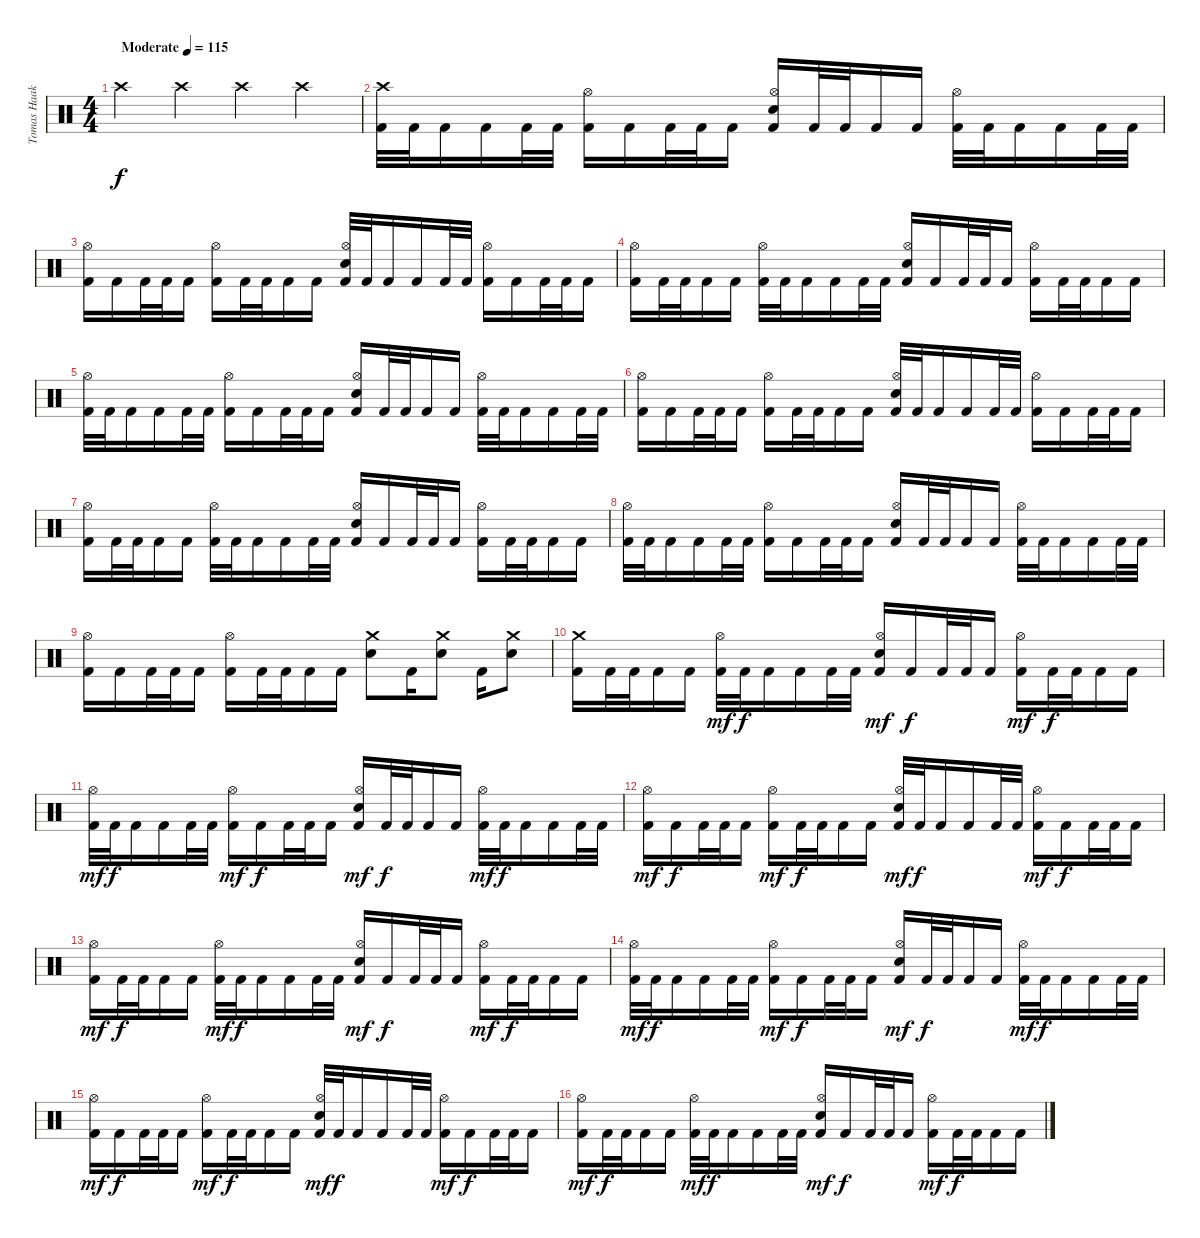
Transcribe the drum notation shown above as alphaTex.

\track ("Tomas Haake" "Tomas Haak") {instrument percussion}
\staff {score}
\articulation defaults
\ts (4 4)
\tempo (115 "Moderate")
\clef neutral
\ks c "Crash high (hit)".4{dy f} "Crash high (hit)".4 "Crash high (hit)".4 "Crash high (hit)".4
|
("Crash high (hit)" "Kick (hit) 2").32 "Kick (hit) 2".32 "Kick (hit) 2".16 "Kick (hit) 2".16 "Kick (hit) 2".32 "Kick (hit) 2".32 ("Hi-Hat (open)" "Kick (hit) 2").16 "Kick (hit) 2".16 "Kick (hit) 2".32 "Kick (hit) 2".32 "Kick (hit) 2".16 ("Hi-Hat (open)" "Snare (hit) 2" "Kick (hit) 2").16 "Kick (hit) 2".32 "Kick (hit) 2".32 "Kick (hit) 2".16 "Kick (hit) 2".16 ("Hi-Hat (open)" "Kick (hit) 2").32 "Kick (hit) 2".32 "Kick (hit) 2".16 "Kick (hit) 2".16 "Kick (hit) 2".32 "Kick (hit) 2".32 |
("Hi-Hat (open)" "Kick (hit) 2").16 "Kick (hit) 2".16 "Kick (hit) 2".32 "Kick (hit) 2".32 "Kick (hit) 2".16 ("Hi-Hat (open)" "Kick (hit) 2").16 "Kick (hit) 2".32 "Kick (hit) 2".32 "Kick (hit) 2".16 "Kick (hit) 2".16 ("Hi-Hat (open)" "Snare (hit) 2" "Kick (hit) 2").32 "Kick (hit) 2".32 "Kick (hit) 2".16 "Kick (hit) 2".16 "Kick (hit) 2".32 "Kick (hit) 2".32 ("Hi-Hat (open)" "Kick (hit) 2").16 "Kick (hit) 2".16 "Kick (hit) 2".32 "Kick (hit) 2".32 "Kick (hit) 2".16 |
("Hi-Hat (open)" "Kick (hit) 2").16 "Kick (hit) 2".32 "Kick (hit) 2".32 "Kick (hit) 2".16 "Kick (hit) 2".16 ("Hi-Hat (open)" "Kick (hit) 2").32 "Kick (hit) 2".32 "Kick (hit) 2".16 "Kick (hit) 2".16 "Kick (hit) 2".32 "Kick (hit) 2".32 ("Hi-Hat (open)" "Snare (hit) 2" "Kick (hit) 2").16 "Kick (hit) 2".16 "Kick (hit) 2".32 "Kick (hit) 2".32 "Kick (hit) 2".16 ("Hi-Hat (open)" "Kick (hit) 2").16 "Kick (hit) 2".32 "Kick (hit) 2".32 "Kick (hit) 2".16 "Kick (hit) 2".16 |
("Hi-Hat (open)" "Kick (hit) 2").32 "Kick (hit) 2".32 "Kick (hit) 2".16 "Kick (hit) 2".16 "Kick (hit) 2".32 "Kick (hit) 2".32 ("Hi-Hat (open)" "Kick (hit) 2").16 "Kick (hit) 2".16 "Kick (hit) 2".32 "Kick (hit) 2".32 "Kick (hit) 2".16 ("Hi-Hat (open)" "Snare (hit) 2" "Kick (hit) 2").16 "Kick (hit) 2".32 "Kick (hit) 2".32 "Kick (hit) 2".16 "Kick (hit) 2".16 ("Hi-Hat (open)" "Kick (hit) 2").32 "Kick (hit) 2".32 "Kick (hit) 2".16 "Kick (hit) 2".16 "Kick (hit) 2".32 "Kick (hit) 2".32 |
("Hi-Hat (open)" "Kick (hit) 2").16 "Kick (hit) 2".16 "Kick (hit) 2".32 "Kick (hit) 2".32 "Kick (hit) 2".16 ("Hi-Hat (open)" "Kick (hit) 2").16 "Kick (hit) 2".32 "Kick (hit) 2".32 "Kick (hit) 2".16 "Kick (hit) 2".16 ("Hi-Hat (open)" "Snare (hit) 2" "Kick (hit) 2").32 "Kick (hit) 2".32 "Kick (hit) 2".16 "Kick (hit) 2".16 "Kick (hit) 2".32 "Kick (hit) 2".32 ("Hi-Hat (open)" "Kick (hit) 2").16 "Kick (hit) 2".16 "Kick (hit) 2".32 "Kick (hit) 2".32 "Kick (hit) 2".16 |
("Hi-Hat (open)" "Kick (hit) 2").16 "Kick (hit) 2".32 "Kick (hit) 2".32 "Kick (hit) 2".16 "Kick (hit) 2".16 ("Hi-Hat (open)" "Kick (hit) 2").32 "Kick (hit) 2".32 "Kick (hit) 2".16 "Kick (hit) 2".16 "Kick (hit) 2".32 "Kick (hit) 2".32 ("Hi-Hat (open)" "Snare (hit) 2" "Kick (hit) 2").16 "Kick (hit) 2".16 "Kick (hit) 2".32 "Kick (hit) 2".32 "Kick (hit) 2".16 ("Hi-Hat (open)" "Kick (hit) 2").16 "Kick (hit) 2".32 "Kick (hit) 2".32 "Kick (hit) 2".16 "Kick (hit) 2".16 |
("Hi-Hat (open)" "Kick (hit) 2").32 "Kick (hit) 2".32 "Kick (hit) 2".16 "Kick (hit) 2".16 "Kick (hit) 2".32 "Kick (hit) 2".32 ("Hi-Hat (open)" "Kick (hit) 2").16 "Kick (hit) 2".16 "Kick (hit) 2".32 "Kick (hit) 2".32 "Kick (hit) 2".16 ("Hi-Hat (open)" "Snare (hit) 2" "Kick (hit) 2").16 "Kick (hit) 2".32 "Kick (hit) 2".32 "Kick (hit) 2".16 "Kick (hit) 2".16 ("Hi-Hat (open)" "Kick (hit) 2").32 "Kick (hit) 2".32 "Kick (hit) 2".16 "Kick (hit) 2".16 "Kick (hit) 2".32 "Kick (hit) 2".32 |
("Hi-Hat (open)" "Kick (hit) 2").16 "Kick (hit) 2".16 "Kick (hit) 2".32 "Kick (hit) 2".32 "Kick (hit) 2".16 ("Hi-Hat (open)" "Kick (hit) 2").16 "Kick (hit) 2".32 "Kick (hit) 2".32 "Kick (hit) 2".16 "Kick (hit) 2".16 ("Crash medium (hit)" "Snare (hit) 2").8 "Kick (hit) 2".16 ("Crash medium (hit)" "Snare (hit) 2").8 "Kick (hit) 2".16 ("Crash medium (hit)" "Snare (hit) 2").8 |
("Crash medium (hit)" "Kick (hit) 2").16 "Kick (hit) 2".32 "Kick (hit) 2".32 "Kick (hit) 2".16 "Kick (hit) 2".16 ("Hi-Hat (open)" "Kick (hit) 2").32{dy mf} "Kick (hit) 2".32{dy f} "Kick (hit) 2".16 "Kick (hit) 2".16 "Kick (hit) 2".32 "Kick (hit) 2".32 ("Hi-Hat (open)" "Snare (hit) 2" "Kick (hit) 2").16{dy mf} "Kick (hit) 2".16{dy f} "Kick (hit) 2".32 "Kick (hit) 2".32 "Kick (hit) 2".16 ("Hi-Hat (open)" "Kick (hit) 2").16{dy mf} "Kick (hit) 2".32{dy f} "Kick (hit) 2".32 "Kick (hit) 2".16 "Kick (hit) 2".16 |
("Hi-Hat (open)" "Kick (hit) 2").32{dy mf} "Kick (hit) 2".32{dy f} "Kick (hit) 2".16 "Kick (hit) 2".16 "Kick (hit) 2".32 "Kick (hit) 2".32 ("Hi-Hat (open)" "Kick (hit) 2").16{dy mf} "Kick (hit) 2".16{dy f} "Kick (hit) 2".32 "Kick (hit) 2".32 "Kick (hit) 2".16 ("Hi-Hat (open)" "Snare (hit) 2" "Kick (hit) 2").16{dy mf} "Kick (hit) 2".32{dy f} "Kick (hit) 2".32 "Kick (hit) 2".16 "Kick (hit) 2".16 ("Hi-Hat (open)" "Kick (hit) 2").32{dy mf} "Kick (hit) 2".32{dy f} "Kick (hit) 2".16 "Kick (hit) 2".16 "Kick (hit) 2".32 "Kick (hit) 2".32 |
("Hi-Hat (open)" "Kick (hit) 2").16{dy mf} "Kick (hit) 2".16{dy f} "Kick (hit) 2".32 "Kick (hit) 2".32 "Kick (hit) 2".16 ("Hi-Hat (open)" "Kick (hit) 2").16{dy mf} "Kick (hit) 2".32{dy f} "Kick (hit) 2".32 "Kick (hit) 2".16 "Kick (hit) 2".16 ("Hi-Hat (open)" "Snare (hit) 2" "Kick (hit) 2").32{dy mf} "Kick (hit) 2".32{dy f} "Kick (hit) 2".16 "Kick (hit) 2".16 "Kick (hit) 2".32 "Kick (hit) 2".32 ("Hi-Hat (open)" "Kick (hit) 2").16{dy mf} "Kick (hit) 2".16{dy f} "Kick (hit) 2".32 "Kick (hit) 2".32 "Kick (hit) 2".16 |
("Hi-Hat (open)" "Kick (hit) 2").16{dy mf} "Kick (hit) 2".32{dy f} "Kick (hit) 2".32 "Kick (hit) 2".16 "Kick (hit) 2".16 ("Hi-Hat (open)" "Kick (hit) 2").32{dy mf} "Kick (hit) 2".32{dy f} "Kick (hit) 2".16 "Kick (hit) 2".16 "Kick (hit) 2".32 "Kick (hit) 2".32 ("Hi-Hat (open)" "Snare (hit) 2" "Kick (hit) 2").16{dy mf} "Kick (hit) 2".16{dy f} "Kick (hit) 2".32 "Kick (hit) 2".32 "Kick (hit) 2".16 ("Hi-Hat (open)" "Kick (hit) 2").16{dy mf} "Kick (hit) 2".32{dy f} "Kick (hit) 2".32 "Kick (hit) 2".16 "Kick (hit) 2".16 |
("Hi-Hat (open)" "Kick (hit) 2").32{dy mf} "Kick (hit) 2".32{dy f} "Kick (hit) 2".16 "Kick (hit) 2".16 "Kick (hit) 2".32 "Kick (hit) 2".32 ("Hi-Hat (open)" "Kick (hit) 2").16{dy mf} "Kick (hit) 2".16{dy f} "Kick (hit) 2".32 "Kick (hit) 2".32 "Kick (hit) 2".16 ("Hi-Hat (open)" "Snare (hit) 2" "Kick (hit) 2").16{dy mf} "Kick (hit) 2".32{dy f} "Kick (hit) 2".32 "Kick (hit) 2".16 "Kick (hit) 2".16 ("Hi-Hat (open)" "Kick (hit) 2").32{dy mf} "Kick (hit) 2".32{dy f} "Kick (hit) 2".16 "Kick (hit) 2".16 "Kick (hit) 2".32 "Kick (hit) 2".32 |
("Hi-Hat (open)" "Kick (hit) 2").16{dy mf} "Kick (hit) 2".16{dy f} "Kick (hit) 2".32 "Kick (hit) 2".32 "Kick (hit) 2".16 ("Hi-Hat (open)" "Kick (hit) 2").16{dy mf} "Kick (hit) 2".32{dy f} "Kick (hit) 2".32 "Kick (hit) 2".16 "Kick (hit) 2".16 ("Hi-Hat (open)" "Snare (hit) 2" "Kick (hit) 2").32{dy mf} "Kick (hit) 2".32{dy f} "Kick (hit) 2".16 "Kick (hit) 2".16 "Kick (hit) 2".32 "Kick (hit) 2".32 ("Hi-Hat (open)" "Kick (hit) 2").16{dy mf} "Kick (hit) 2".16{dy f} "Kick (hit) 2".32 "Kick (hit) 2".32 "Kick (hit) 2".16 |
("Hi-Hat (open)" "Kick (hit) 2").16{dy mf} "Kick (hit) 2".32{dy f} "Kick (hit) 2".32 "Kick (hit) 2".16 "Kick (hit) 2".16 ("Hi-Hat (open)" "Kick (hit) 2").32{dy mf} "Kick (hit) 2".32{dy f} "Kick (hit) 2".16 "Kick (hit) 2".16 "Kick (hit) 2".32 "Kick (hit) 2".32 ("Hi-Hat (open)" "Snare (hit) 2" "Kick (hit) 2").16{dy mf} "Kick (hit) 2".16{dy f} "Kick (hit) 2".32 "Kick (hit) 2".32 "Kick (hit) 2".16 ("Hi-Hat (open)" "Kick (hit) 2").16{dy mf} "Kick (hit) 2".32{dy f} "Kick (hit) 2".32 "Kick (hit) 2".16 "Kick (hit) 2".16
